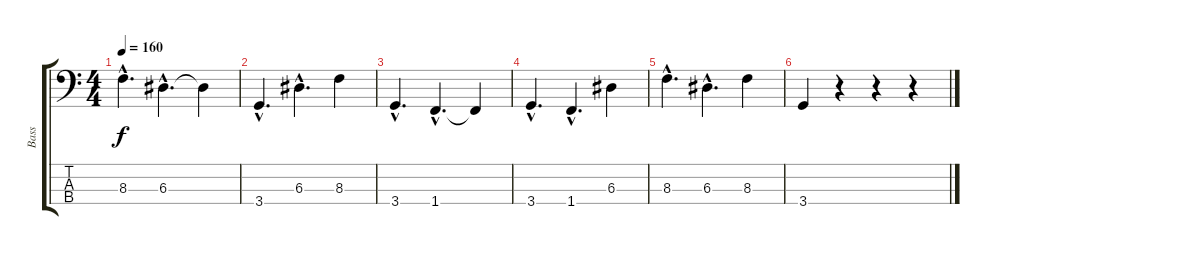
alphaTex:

\track ("Bass" "Bass") {instrument electricbassfinger}
\staff {score tabs}
\tuning (G2 D2 A1 E1) {hide}
\ts (4 4)
\tempo 160
\clef f4
\ks c
8.3{hac}.4{d dy f} 6.3{hac}.4{d} 6.3{t}.4 |
3.4{hac}.4{d} 6.3{hac}.4{d} 8.3.4 |
3.4{hac}.4{d} 1.4{hac}.4{d} 1.4{t}.4 |
3.4{hac}.4{d} 1.4{hac}.4{d} 6.3.4 |
8.3{hac}.4{d} 6.3{hac}.4{d} 8.3.4 |
3.4.4 r.4 r.4 r.4
